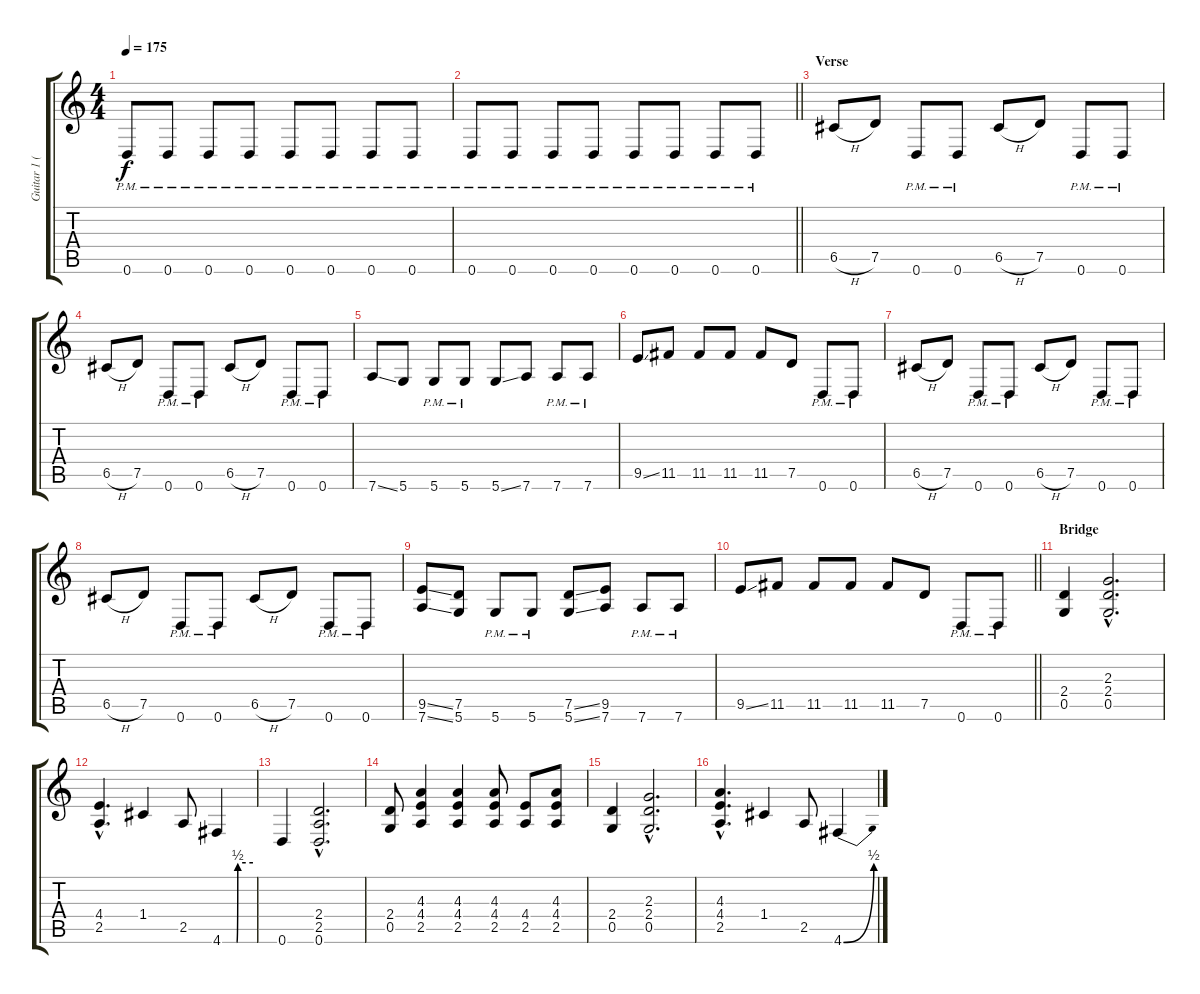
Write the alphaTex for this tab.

\track ("Guitar 1 (Rhythm)" "Guitar 1 (") {instrument distortionguitar}
\staff {score tabs}
\tuning (D4 A3 F3 C3 G2 D2) {hide}
\ts (4 4)
\tempo 175
\clef g2
\ks c
0.6{pm}.8{dy f} 0.6{pm}.8 0.6{pm}.8 0.6{pm}.8 0.6{pm}.8 0.6{pm}.8 0.6{pm}.8 0.6{pm}.8 |
\barLineRight lightlight
0.6{pm}.8 0.6{pm}.8 0.6{pm}.8 0.6{pm}.8 0.6{pm}.8 0.6{pm}.8 0.6{pm}.8 0.6{pm}.8 |
\section ("" "Verse")
6.5{h}.8 7.5.8 0.6{pm}.8 0.6{pm}.8 6.5{h}.8 7.5.8 0.6{pm}.8 0.6{pm}.8 |
6.5{h}.8 7.5.8 0.6{pm}.8 0.6{pm}.8 6.5{h}.8 7.5.8 0.6{pm}.8 0.6{pm}.8 |
7.6{ss}.8 5.6.8 5.6{pm}.8 5.6{pm}.8 5.6{ss}.8 7.6.8 7.6{pm}.8 7.6{pm}.8 |
9.5{ss}.8 11.5.8 11.5.8 11.5.8 11.5.8 7.5.8 0.6{pm}.8 0.6{pm}.8 |
6.5{h}.8 7.5.8 0.6{pm}.8 0.6{pm}.8 6.5{h}.8 7.5.8 0.6{pm}.8 0.6{pm}.8 |
6.5{h}.8 7.5.8 0.6{pm}.8 0.6{pm}.8 6.5{h}.8 7.5.8 0.6{pm}.8 0.6{pm}.8 |
(9.5{ss} 7.6{ss}).8 (7.5 5.6).8 5.6{pm}.8 5.6{pm}.8 (7.5{ss} 5.6{ss}).8 (9.5 7.6).8 7.6{pm}.8 7.6{pm}.8 |
\barLineRight lightlight
9.5{ss}.8 11.5.8 11.5.8 11.5.8 11.5.8 7.5.8 0.6{pm}.8 0.6{pm}.8 |
\section ("" "Bridge")
(2.4 0.5).4 (2.3{hac} 2.4{hac} 0.5{hac}).2{d} |
(4.4{hac} 2.5{hac}).4{d} 1.4.4 2.5.8 4.6{be (custom 0 0 28 0 30 2 60 2)}.4 |
0.6.4 (2.4{hac} 2.5{hac} 0.6{hac}).2{d} |
(2.4 0.5).8 (4.3 4.4 2.5).4 (4.3 4.4 2.5).4 (4.3 4.4 2.5).8 (4.4 2.5).8 (4.3 4.4 2.5).8 |
(2.4 0.5).4 (2.3{hac} 2.4{hac} 0.5{hac}).2{d} |
(4.3{hac} 4.4{hac} 2.5{hac}).4{d} 1.4.4 2.5.8 4.6{be (bend 0 0 60 2)}.4
